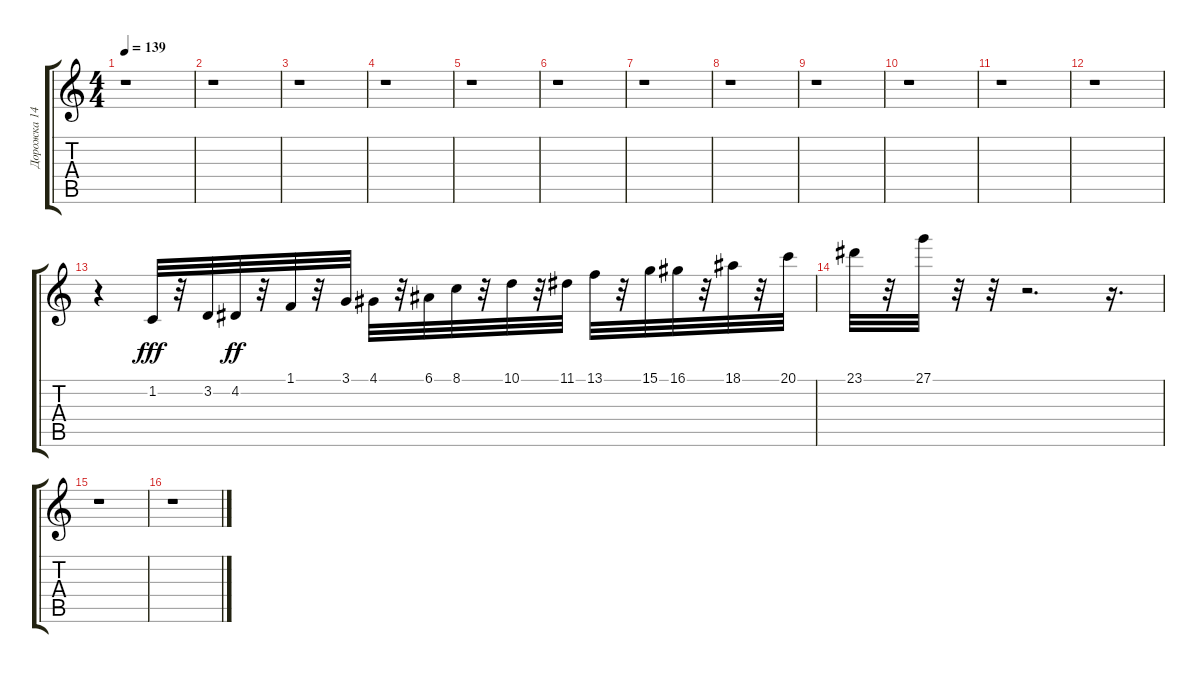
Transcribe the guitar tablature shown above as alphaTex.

\track ("Дорожка 14" "Дорожка 14") {instrument synthvoice}
\staff {score tabs}
\tuning (E4 B3 G3 D3 A2 E2) {hide}
\ts (4 4)
\tempo 139
\clef g2
\ks c
r.1{dy fff} |
r.1 |
r.1 |
r.1 |
r.1 |
r.1 |
r.1 |
r.1 |
r.1 |
r.1 |
r.1 |
r.1 |
r.4 1.2.32 r.32 3.2.32 4.2.32{dy ff} r.32 1.1.32 r.32 3.1.32 4.1.32 r.32 6.1.32 8.1.32 r.32 10.1.32 r.32 11.1.32 13.1.32 r.32 15.1.32 16.1.32 r.32 18.1.32 r.32 20.1.32 |
23.1.32 r.32 27.1.32 r.32 r.32 r.2{d} r.16{d} |
r.1 |
r.1
